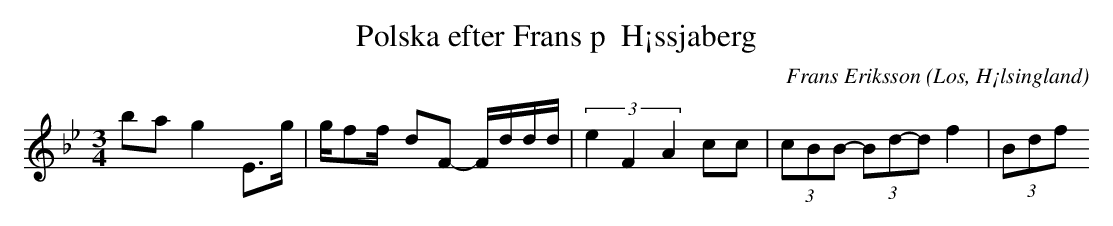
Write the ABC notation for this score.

X:1
T:Polska efter Frans p  H¡ssjaberg
O:Los, H¡lsingland
M:3/4
C:Frans Eriksson
K:Bb
ba g2 E>g |g/ff/- dF- F/d/d/d/|(3e2F2A2 cc| (3cBB -(3Bd-d f2|-(3Bdf
